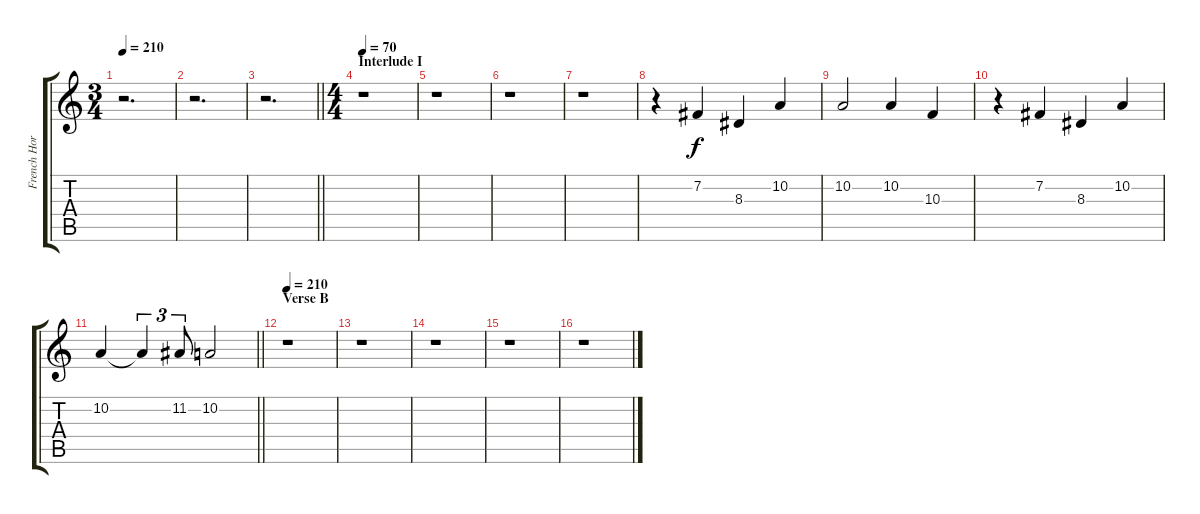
\track ("French Horn" "French Hor") {instrument frenchhorn}
\staff {score tabs}
\tuning (E4 B3 G3 D3 A2 E2) {hide}
\ts (3 4)
\tempo 210
\clef g2
\ks c
r.2{d dy f} |
r.2{d} |
\barLineRight lightlight
r.2{d} |
\ts (4 4)
\section ("" "Interlude I")
\tempo 70
r.1 |
r.1 |
r.1 |
r.1 |
r.4 7.2.4 8.3.4 10.2.4 |
10.2.2 10.2.4 10.3.4 |
r.4 7.2.4 8.3.4 10.2.4 |
\barLineRight lightlight
10.2.4 10.2{t}.4{tu (3 2)} 11.2.8{tu (3 2)} 10.2.2 |
\section ("" "Verse B")
\tempo 210
r.1 |
r.1 |
r.1 |
r.1 |
r.1
